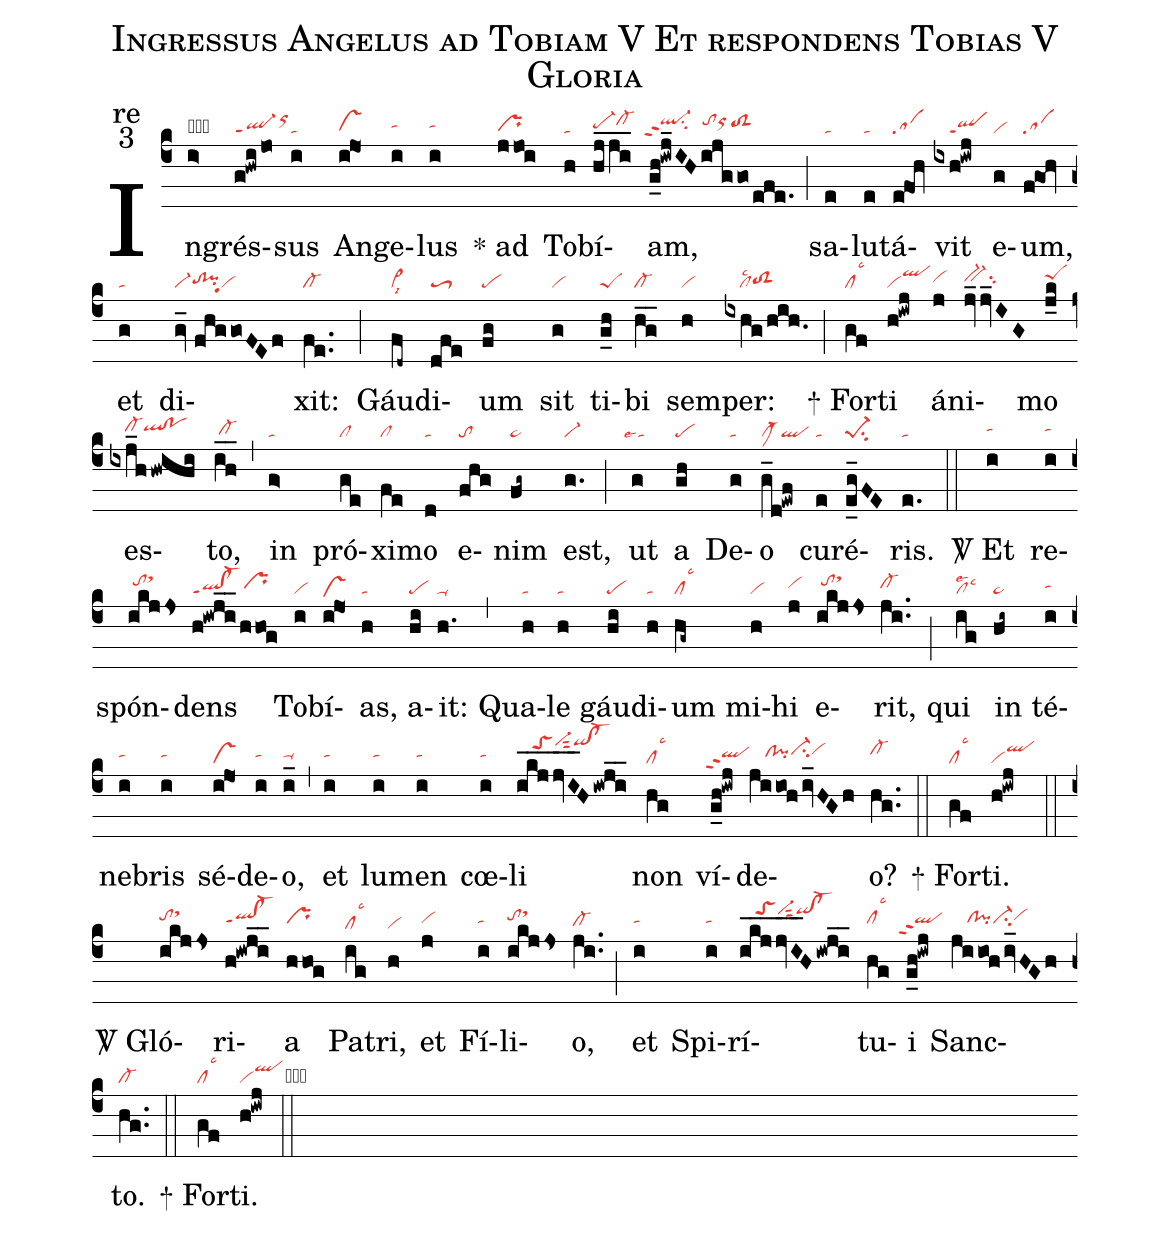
name:Ingressus Angelus ad Tobiam V Et respondens Tobias V Gloria;
office-part:re;
mode:3;
nabc-lines:1;
%%
(c4) In(i>|obvi>)grés(g!hwi/jo|ql-ppt1orhj)sus(i|ta) An(ijO1|vshg)ge(i|tahh)lus(i|tahh)
<sp>*</sp> ad(jjoi|prhg) To(h|ta)bí(hj_j_i_|pe-hhcl-hi)am,(g_h!iwj_IHijggo/efe.|`ql-hippt2su2tohiorhitoS2hh) (;)  sa(e|ta)lu(e|ta)tá(e!foh|sa)vit(ixh!iwj|////qlppt1) e(g|vi)um,(f!goh|sa) et(g|ta) di(gv_//fhggoFEf|vi-tohg!pihg``puhdvi)xit:(fe..|cl-) (;)
Gáu(fd~|cl~lsi8)di(dfe|toS3)um(fg|pe) sit(g|vi) ti(g_h|peS)bi(h_g_|cl-) sem(h|vi)per:(ixhg/hih.|////cllsc2toS2hg) (;)
<sp>+</sp> For(gf|cllsc3)ti(h!iwj|viqlhj) á(j|vihh)ni(jv_jv_IG|bv-hhsu2)mo(j_k|peShi) es(ixj_h/hwihi|////cl-hhqlhh!pohh)to,(i_h_|/cl-hg) (,) in(g>|ta) pró(ge|cl)xi(fe|cl)mo(d|ta) e(fhg|to)nim(fg~|pe~) est,(g.|vi-) (;) ut(g|``talse1) a(gh|pe) De(g|ta)o(g_d!ewf|clM-ql) cu(e|ta)ré(e_g_FE|pe-1su2)ris.(e.|ta) (::)

<sp>V/</sp> Et(i|tahh) re(i|tahh)spón(ikjjs|/tohisthk)dens(h!iwj_i_/hhog|ql!cl-ppt1prhh) To(i|vi)bí(ijO1|vshe)as,(h|ta) a(hi|pe)it:(h.|ta-) (,) Qua(h|ta)le(h|ta) gáu(hi|pe)di(h|ta)um(hg~|cllsc3) mi(h|vi)hi(j|vihh) e(ikjjs|/tohisthk)rit,(ji..|cl-hh) (;)  qui(ig|cllse2lsc3) in(hi~|ta>) té(i|tahh)ne(i|tahh)bris(i|tahh) sé(ijO1|vs)de(i|tahh)o,(i_|ta-hh) (,) et(i|tahh) lu(i|tahh)men(i|tahh) cœ(i|tahh)li(i_k_j_jv_I_H/iwj_i_|////toShkvi-hlsut2qihl!cl-hl) non(hg|cllsc3) ví(g_h!iwj|`qlhhppt2)de(jiiohiv_HGh|////clhh!pihhci-hivihi)o?(hg..|cl-hi) (::)

<sp>+</sp> For(gf|cllsc3)ti.(h!iwj|viqlhj) (::)

<sp>V/</sp> Gló(ikjjs|tohisthk)ri(h!iwji__|qlhh!cl-hhppt1)a(hhog|prhh) Pa(ig|cllsc3)tri,(h|vi) et(j|vihh) Fí(i|tahh)li(ikjjs|tohisthk)o,(ji..|cl-hg) (;) et(i|tahh) Spi(i|tahh)rí(ikjjvI_____H/iwji__|////toShkvi-hksut2qihk!cl-hk)tu(hg|clhhlsc3)i(g_h!iwj|``qlhhppt2) Sanc(jiioh/iv_HGh|////clhh!pihhci-hhvihi)to.(hg..|cl-) (::)

<sp>+</sp> For(gf|cllsc3)ti.(h!iwj|viqlhjcb) (::)
